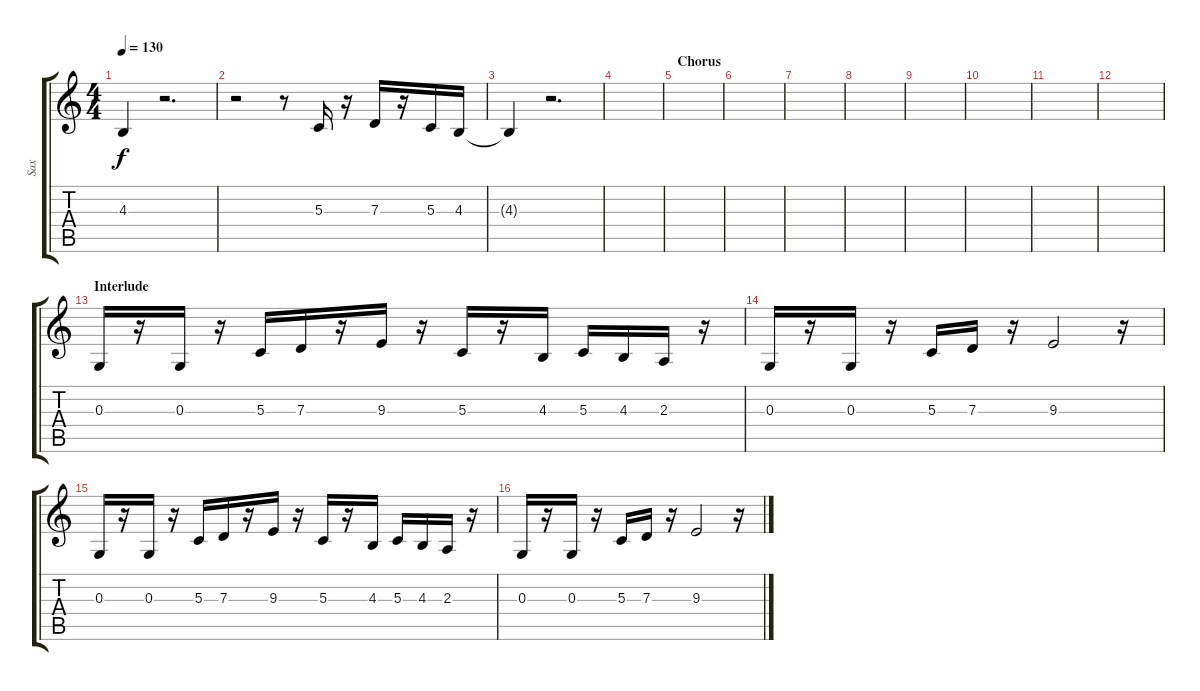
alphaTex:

\track ("Sax" "Sax") {instrument tenorsax}
\staff {score tabs}
\tuning (E4 B3 G3 D3 A2 E2) {hide}
\ts (4 4)
\tempo 130
\clef g2
\ks c
4.3{t}.4{dy f} r.2{d} |
r.2 r.8 5.3.16 r.16 7.3.16 r.16 5.3.16 4.3.16 |
4.3{t}.4 r.2{d} |
|
\section ("" "Chorus")
|
|
|
|
|
|
|
|
\section ("" "Interlude")
0.3.16 r.16 0.3.16 r.16 5.3.16 7.3.16 r.16 9.3.16 r.16 5.3.16 r.16 4.3.16 5.3.16 4.3.16 2.3.16 r.16 |
0.3.16 r.16 0.3.16 r.16 5.3.16 7.3.16 r.16 9.3.2 r.16 |
0.3.16 r.16 0.3.16 r.16 5.3.16 7.3.16 r.16 9.3.16 r.16 5.3.16 r.16 4.3.16 5.3.16 4.3.16 2.3.16 r.16 |
0.3.16 r.16 0.3.16 r.16 5.3.16 7.3.16 r.16 9.3.2 r.16
